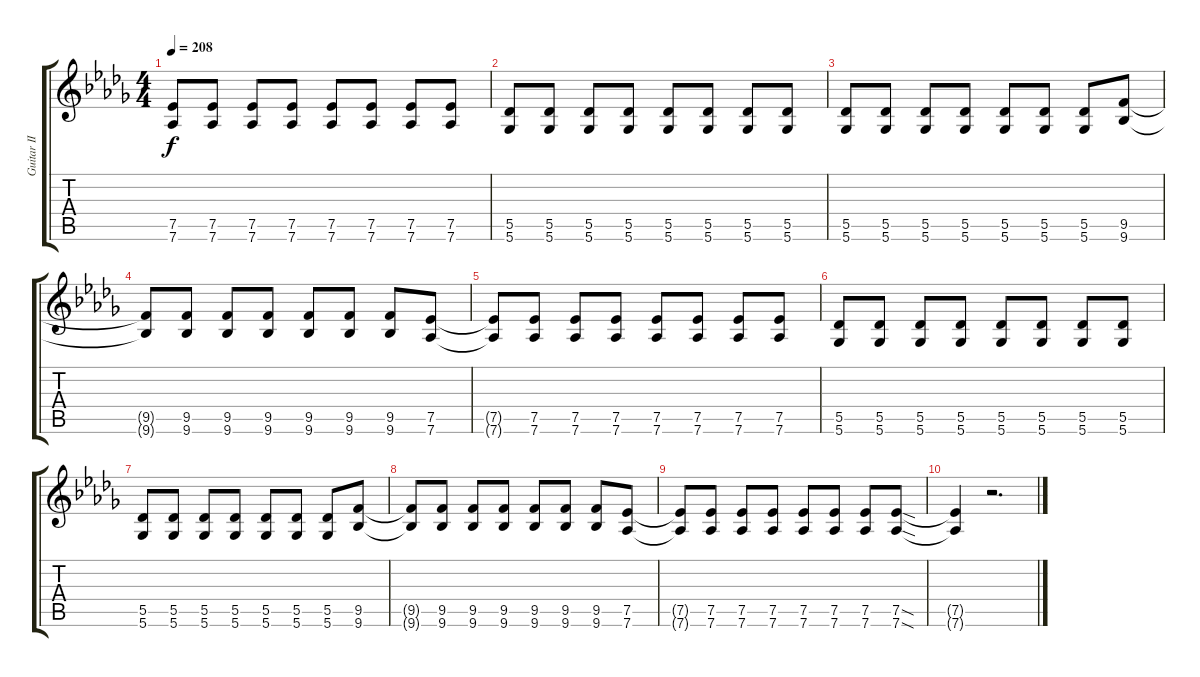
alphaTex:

\track ("Guitar II" "Guitar II") {instrument distortionguitar}
\staff {score tabs}
\tuning (Eb4 Bb3 Gb3 Db3 Ab2 Db2) {hide}
\ts (4 4)
\tempo 208
\clef g2
\ks db
(7.5{t} 7.6{t}).8{dy f} (7.5 7.6).8 (7.5 7.6).8 (7.5 7.6).8 (7.5 7.6).8 (7.5 7.6).8 (7.5 7.6).8 (7.5 7.6).8 |
(5.5 5.6).8 (5.5 5.6).8 (5.5 5.6).8 (5.5 5.6).8 (5.5 5.6).8 (5.5 5.6).8 (5.5 5.6).8 (5.5 5.6).8 |
(5.5 5.6).8 (5.5 5.6).8 (5.5 5.6).8 (5.5 5.6).8 (5.5 5.6).8 (5.5 5.6).8 (5.5 5.6).8 (9.5 9.6).8 |
(9.5{t} 9.6{t}).8 (9.5 9.6).8 (9.5 9.6).8 (9.5 9.6).8 (9.5 9.6).8 (9.5 9.6).8 (9.5 9.6).8 (7.5 7.6).8 |
(7.5{t} 7.6{t}).8 (7.5 7.6).8 (7.5 7.6).8 (7.5 7.6).8 (7.5 7.6).8 (7.5 7.6).8 (7.5 7.6).8 (7.5 7.6).8 |
(5.5 5.6).8 (5.5 5.6).8 (5.5 5.6).8 (5.5 5.6).8 (5.5 5.6).8 (5.5 5.6).8 (5.5 5.6).8 (5.5 5.6).8 |
(5.5 5.6).8 (5.5 5.6).8 (5.5 5.6).8 (5.5 5.6).8 (5.5 5.6).8 (5.5 5.6).8 (5.5 5.6).8 (9.5 9.6).8 |
(9.5{t} 9.6{t}).8 (9.5 9.6).8 (9.5 9.6).8 (9.5 9.6).8 (9.5 9.6).8 (9.5 9.6).8 (9.5 9.6).8 (7.5 7.6).8 |
(7.5{t} 7.6{t}).8 (7.5 7.6).8 (7.5 7.6).8 (7.5 7.6).8 (7.5 7.6).8 (7.5 7.6).8 (7.5 7.6).8 (7.5{sod} 7.6{sod}).8 |
(7.5{t} 7.6{t}).4 r.2{d}
